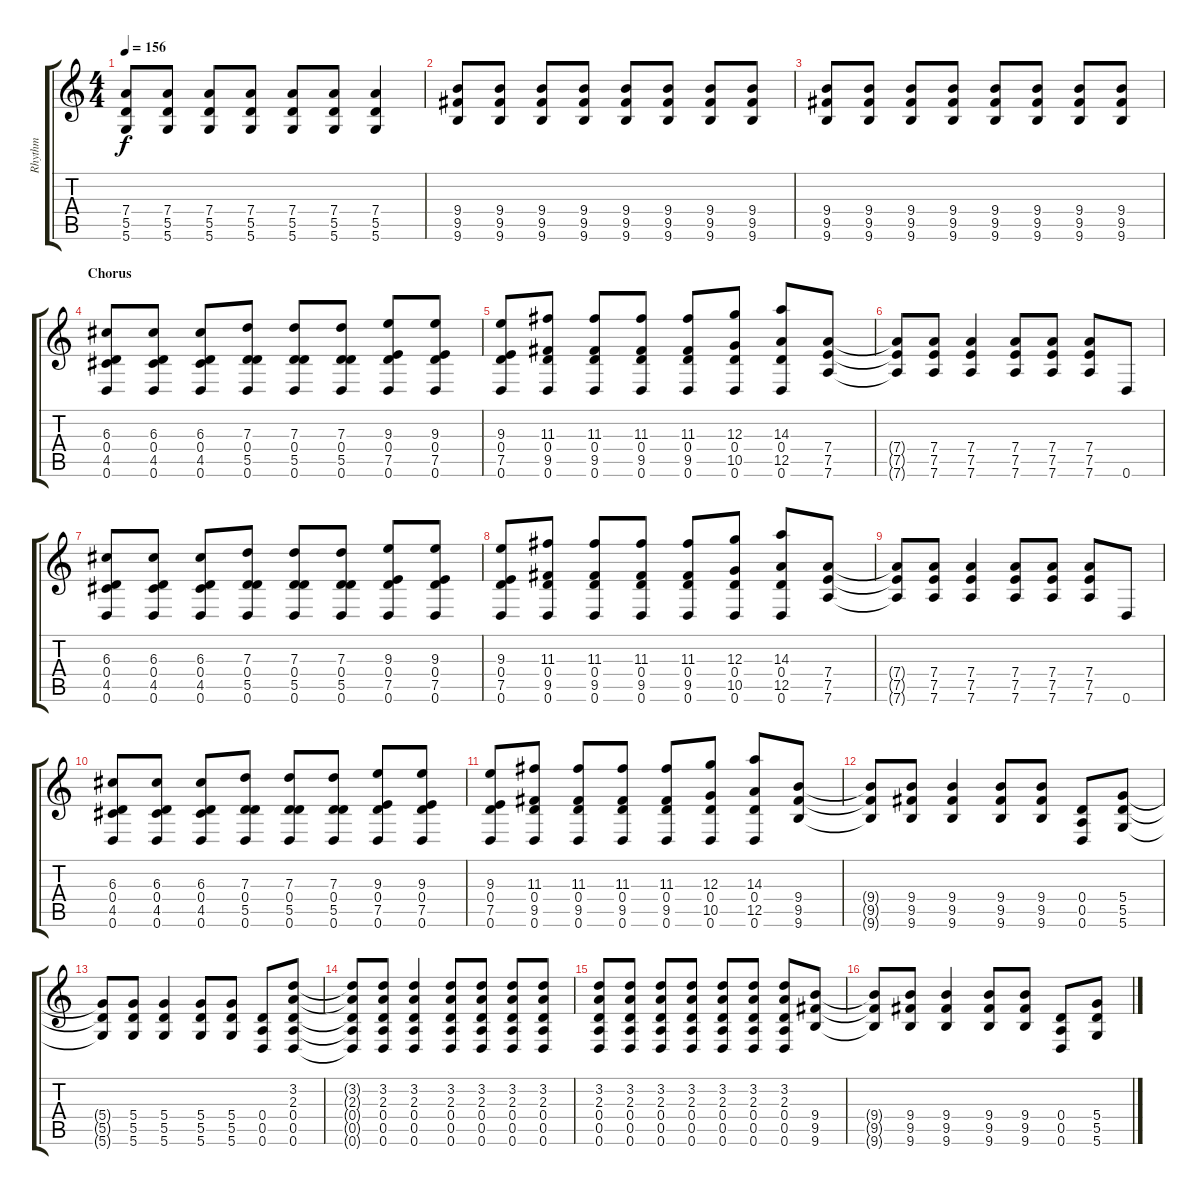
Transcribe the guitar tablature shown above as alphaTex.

\track ("Rhythm" "Rhythm") {instrument distortionguitar}
\staff {score tabs}
\tuning (E4 B3 G3 D3 A2 D2) {hide}
\ts (4 4)
\tempo 156
\clef g2
\ks c
(7.4 5.5 5.6).8{dy f} (7.4 5.5 5.6).8 (7.4 5.5 5.6).8 (7.4 5.5 5.6).8 (7.4 5.5 5.6).8 (7.4 5.5 5.6).8 (7.4 5.5 5.6).4 |
(9.4 9.5 9.6).8 (9.4 9.5 9.6).8 (9.4 9.5 9.6).8 (9.4 9.5 9.6).8 (9.4 9.5 9.6).8 (9.4 9.5 9.6).8 (9.4 9.5 9.6).8 (9.4 9.5 9.6).8 |
(9.4 9.5 9.6).8 (9.4 9.5 9.6).8 (9.4 9.5 9.6).8 (9.4 9.5 9.6).8 (9.4 9.5 9.6).8 (9.4 9.5 9.6).8 (9.4 9.5 9.6).8 (9.4 9.5 9.6).8 |
\section ("" "Chorus")
(6.3 0.4 4.5 0.6).8 (6.3 0.4 4.5 0.6).8 (6.3 0.4 4.5 0.6).8 (7.3 0.4 5.5 0.6).8 (7.3 0.4 5.5 0.6).8 (7.3 0.4 5.5 0.6).8 (9.3 0.4 7.5 0.6).8 (9.3 0.4 7.5 0.6).8 |
(9.3 0.4 7.5 0.6).8 (11.3 0.4 9.5 0.6).8 (11.3 0.4 9.5 0.6).8 (11.3 0.4 9.5 0.6).8 (11.3 0.4 9.5 0.6).8 (12.3 0.4 10.5 0.6).8 (14.3 0.4 12.5 0.6).8 (7.4 7.5 7.6).8 |
(7.4{t} 7.5{t} 7.6{t}).8 (7.4 7.5 7.6).8 (7.4 7.5 7.6).4 (7.4 7.5 7.6).8 (7.4 7.5 7.6).8 (7.4 7.5 7.6).8 0.6.8 |
(6.3 0.4 4.5 0.6).8 (6.3 0.4 4.5 0.6).8 (6.3 0.4 4.5 0.6).8 (7.3 0.4 5.5 0.6).8 (7.3 0.4 5.5 0.6).8 (7.3 0.4 5.5 0.6).8 (9.3 0.4 7.5 0.6).8 (9.3 0.4 7.5 0.6).8 |
(9.3 0.4 7.5 0.6).8 (11.3 0.4 9.5 0.6).8 (11.3 0.4 9.5 0.6).8 (11.3 0.4 9.5 0.6).8 (11.3 0.4 9.5 0.6).8 (12.3 0.4 10.5 0.6).8 (14.3 0.4 12.5 0.6).8 (7.4 7.5 7.6).8 |
(7.4{t} 7.5{t} 7.6{t}).8 (7.4 7.5 7.6).8 (7.4 7.5 7.6).4 (7.4 7.5 7.6).8 (7.4 7.5 7.6).8 (7.4 7.5 7.6).8 0.6.8 |
(6.3 0.4 4.5 0.6).8 (6.3 0.4 4.5 0.6).8 (6.3 0.4 4.5 0.6).8 (7.3 0.4 5.5 0.6).8 (7.3 0.4 5.5 0.6).8 (7.3 0.4 5.5 0.6).8 (9.3 0.4 7.5 0.6).8 (9.3 0.4 7.5 0.6).8 |
(9.3 0.4 7.5 0.6).8 (11.3 0.4 9.5 0.6).8 (11.3 0.4 9.5 0.6).8 (11.3 0.4 9.5 0.6).8 (11.3 0.4 9.5 0.6).8 (12.3 0.4 10.5 0.6).8 (14.3 0.4 12.5 0.6).8 (9.4 9.5 9.6).8 |
(9.4{t} 9.5{t} 9.6{t}).8 (9.4 9.5 9.6).8 (9.4 9.5 9.6).4 (9.4 9.5 9.6).8 (9.4 9.5 9.6).8 (0.4 0.5 0.6).8 (5.4 5.5 5.6).8 |
(5.4{t} 5.5{t} 5.6{t}).8 (5.4 5.5 5.6).8 (5.4 5.5 5.6).4 (5.4 5.5 5.6).8 (5.4 5.5 5.6).8 (0.4 0.5 0.6).8 (3.2 2.3 0.4 0.5 0.6).8 |
(3.2{t} 2.3{t} 0.4{t} 0.5{t} 0.6{t}).8 (3.2 2.3 0.4 0.5 0.6).8 (3.2 2.3 0.4 0.5 0.6).4 (3.2 2.3 0.4 0.5 0.6).8 (3.2 2.3 0.4 0.5 0.6).8 (3.2 2.3 0.4 0.5 0.6).8 (3.2 2.3 0.4 0.5 0.6).8 |
(3.2 2.3 0.4 0.5 0.6).8 (3.2 2.3 0.4 0.5 0.6).8 (3.2 2.3 0.4 0.5 0.6).8 (3.2 2.3 0.4 0.5 0.6).8 (3.2 2.3 0.4 0.5 0.6).8 (3.2 2.3 0.4 0.5 0.6).8 (3.2 2.3 0.4 0.5 0.6).8 (9.4 9.5 9.6).8 |
(9.4{t} 9.5{t} 9.6{t}).8 (9.4 9.5 9.6).8 (9.4 9.5 9.6).4 (9.4 9.5 9.6).8 (9.4 9.5 9.6).8 (0.4 0.5 0.6).8 (5.4 5.5 5.6).8
